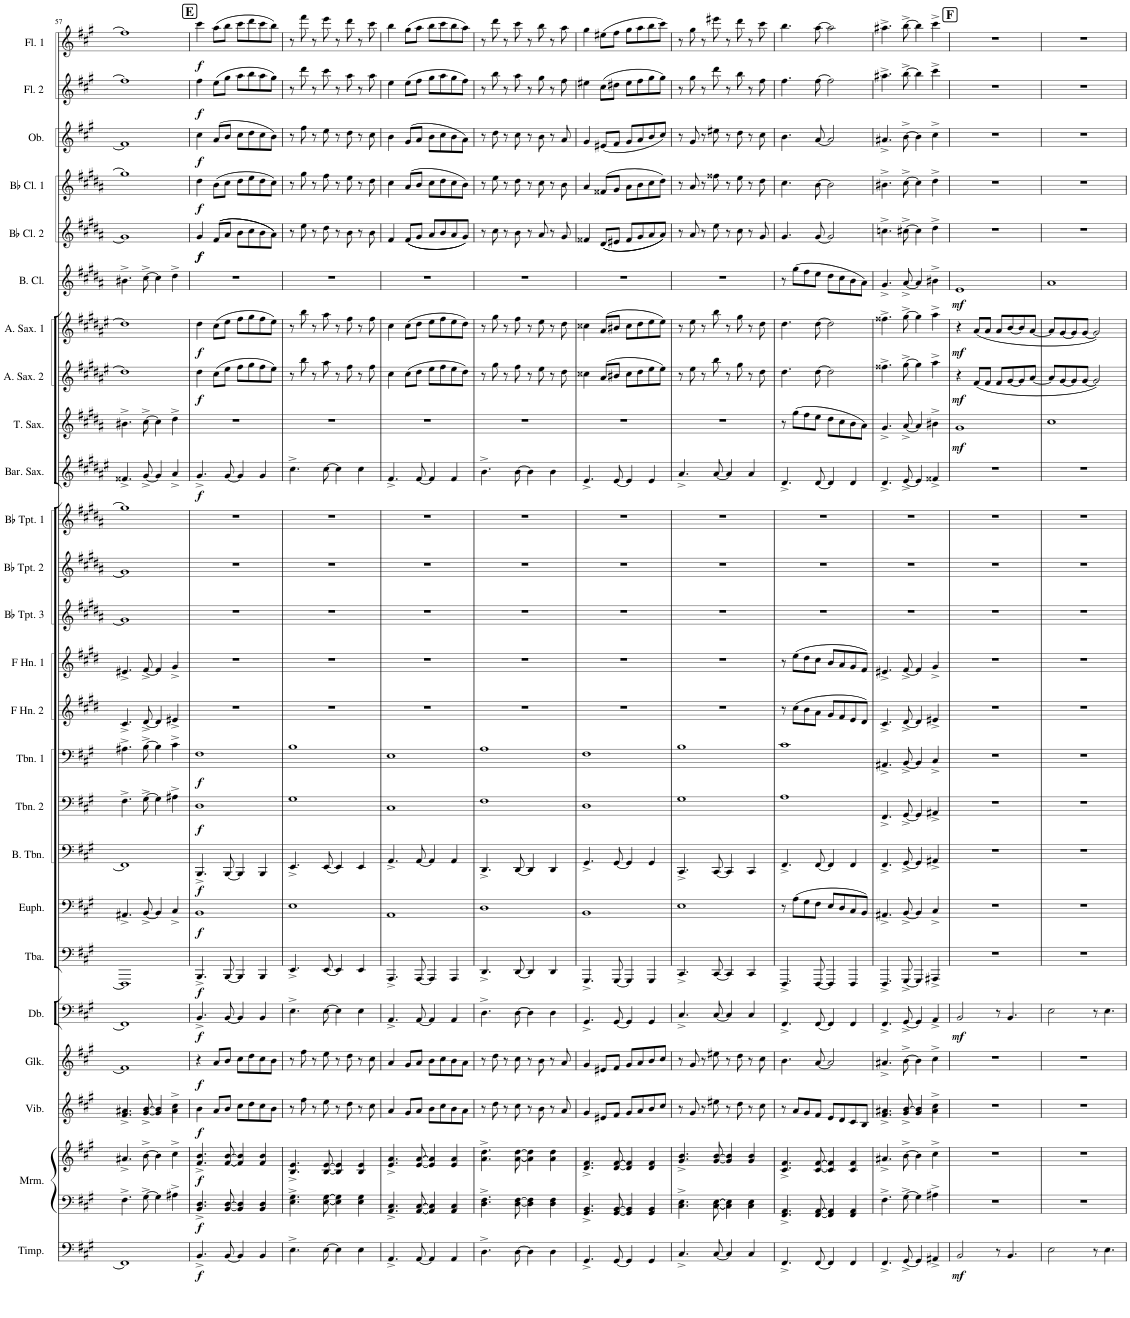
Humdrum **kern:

**kern	**dynam	**kern	**kern	**dynam	**kern	**dynam	**kern	**dynam	**kern	**dynam	**kern	**dynam	**kern	**dynam	**kern	**dynam	**kern	**dynam	**kern	**dynam	**kern	**kern	**kern	**kern	**kern	**kern	**dynam	**kern	**dynam	**kern	**dynam	**kern	**dynam	**kern	**dynam	**kern	**dynam	**kern	**dynam	**kern	**dynam	**kern	**dynam	**kern	**dynam
*part25	*part25	*part24	*part24	*part24	*part23	*part23	*part22	*part22	*part21	*part21	*part20	*part20	*part19	*part19	*part18	*part18	*part17	*part17	*part16	*part16	*part15	*part14	*part13	*part12	*part11	*part10	*part10	*part9	*part9	*part8	*part8	*part7	*part7	*part6	*part6	*part5	*part5	*part4	*part4	*part3	*part3	*part2	*part2	*part1	*part1
*staff26	*staff26	*staff25	*staff24	*staff24/25	*staff23	*staff23	*staff22	*staff22	*staff21	*staff21	*staff20	*staff20	*staff19	*staff19	*staff18	*staff18	*staff17	*staff17	*staff16	*staff16	*staff15	*staff14	*staff13	*staff12	*staff11	*staff10	*staff10	*staff9	*staff9	*staff8	*staff8	*staff7	*staff7	*staff6	*staff6	*staff5	*staff5	*staff4	*staff4	*staff3	*staff3	*staff2	*staff2	*staff1	*staff1
*I"Timpani	*	*I"Marimba	*	*	*I"Vibraphone	*	*I"Glockenspiel	*	*I"Double Bass	*	*I"Tuba	*	*I"Euphonium	*	*I"Bass Trombone	*	*I"Trombone 2	*	*I"Trombone 1	*	*I"F Horn 2	*I"F Horn 1	*I"Bb Trumpet 3	*I"Bb Trumpet 2	*I"Bb Trumpet 1	*I"Baritone Saxophone	*	*I"Tenor Saxophone	*	*I"Alto Saxophone 2	*	*I"Alto Saxophone 1	*	*I"Bass Clarinet	*	*I"Bb Clarinet 2	*	*I"Bb Clarinet 1	*	*I"Oboe	*	*I"Flute 2	*	*I"Flute 1	*
*I'Timp.	*	*I'Mrm.	*	*	*I'Vib.	*	*I'Glk.	*	*I'Db.	*	*I'Tba.	*	*I'Euph.	*	*I'B. Tbn.	*	*I'Tbn. 2	*	*I'Tbn. 1	*	*I'F Hn. 2	*I'F Hn. 1	*I'Bb Tpt. 3	*I'Bb Tpt. 2	*I'Bb Tpt. 1	*I'Bar. Sax.	*	*I'T. Sax.	*	*I'A. Sax. 2	*	*I'A. Sax. 1	*	*I'B. Cl.	*	*I'Bb Cl. 2	*	*I'Bb Cl. 1	*	*I'Ob.	*	*I'Fl. 2	*	*I'Fl. 1	*
!!LO:PB:g=z
*clefF4	*	*clefF4	*clefG2	*	*clefG2	*	*clefG2	*	*clefF4	*	*clefF4	*	*clefF4	*	*clefF4	*	*clefF4	*	*clefF4	*	*clefG2	*clefG2	*clefG2	*clefG2	*clefG2	*clefG2	*	*clefG2	*	*clefG2	*	*clefG2	*	*clefG2	*	*clefG2	*	*clefG2	*	*clefG2	*	*clefG2	*	*clefG2	*
*	*	*	*	*	*	*	*Trd-14c-24	*	*Trd7c12	*	*	*	*	*	*	*	*	*	*	*	*Trd4c7	*Trd4c7	*Trd1c2	*Trd1c2	*Trd1c2	*Trd12c21	*	*Trd8c14	*	*Trd5c9	*	*Trd5c9	*	*Trd8c14	*	*Trd1c2	*	*Trd1c2	*	*	*	*	*	*	*
*k[f#c#g#]	*	*k[f#c#g#]	*k[f#c#g#]	*	*k[f#c#g#]	*	*k[f#c#g#]	*	*k[f#c#g#]	*	*k[f#c#g#]	*	*k[f#c#g#]	*	*k[f#c#g#]	*	*k[f#c#g#]	*	*k[f#c#g#]	*	*k[f#c#g#d#]	*k[f#c#g#d#]	*k[f#c#g#d#a#]	*k[f#c#g#d#a#]	*k[f#c#g#d#a#]	*k[f#c#g#d#a#e#]	*	*k[f#c#g#d#a#]	*	*k[f#c#g#d#a#e#]	*	*k[f#c#g#d#a#e#]	*	*k[f#c#g#d#a#]	*	*k[f#c#g#d#a#]	*	*k[f#c#g#d#a#]	*	*k[f#c#g#]	*	*k[f#c#g#]	*	*k[f#c#g#]	*
*M4/4	*	*M4/4	*M4/4	*	*M4/4	*	*M4/4	*	*M4/4	*	*M4/4	*	*M4/4	*	*M4/4	*	*M4/4	*	*M4/4	*	*M4/4	*M4/4	*M4/4	*M4/4	*M4/4	*M4/4	*	*M4/4	*	*M4/4	*	*M4/4	*	*M4/4	*	*M4/4	*	*M4/4	*	*M4/4	*	*M4/4	*	*M4/4	*
=57	=57	=57	=57	=57	=57	=57	=57	=57	=57	=57	=57	=57	=57	=57	=57	=57	=57	=57	=57	=57	=57	=57	=57	=57	=57	=57	=57	=57	=57	=57	=57	=57	=57	=57	=57	=57	=57	=57	=57	=57	=57	=57	=57	=57	=57
1FF#]	.	4.F#^\	4.a#X^/	.	4.f#/^ 4.a#X/^	.	1f#]	.	1FF#]	.	1FFF#]	.	4.AA#X^/	.	1FF#]	.	4.F#^\	.	4.A#X^\	.	4.c#^/	4.e#X^/	1g#]	1g#]	1gg#]	4.f##X^/	.	4.b#X^\	.	1dd#]	.	1dd#]	.	4.b#X^\	.	1g#]	.	1gg#]	.	1f#]	.	1ff#]	.	1ff#]	.
.	.	[8G#^\	[8b^\	.	[8g#/^ [8b/^	.	.	.	.	.	.	.	[8BB^/	.	.	.	[8G#^\	.	[8B^\	.	[8d#^/	[8f#^/	.	.	.	[8g#^/	.	[8cc#^\	.	.	.	.	.	[8cc#^\	.	.	.	.	.	.	.	.	.	.	.
.	.	4G#\]	4b\]	.	4g#/] 4b/]	.	.	.	.	.	.	.	4BB/]	.	.	.	4G#\]	.	4B\]	.	4d#/]	4f#/]	.	.	.	4g#/]	.	4cc#\]	.	.	.	.	.	4cc#\]	.	.	.	.	.	.	.	.	.	.	.
.	.	4A#X^\	4cc#^\	.	4a#\^ 4cc#\^	.	.	.	.	.	.	.	4C#^/	.	.	.	4A#X^\	.	4c#^\	.	4e#X^/	4g#^/	.	.	.	4a#^/	.	4dd#^\	.	.	.	.	.	4dd#^\	.	.	.	.	.	.	.	.	.	.	.
!!LO:REH:place=s1:a:B:cj:fs=14:t=E
=58	=58	=58	=58	=58	=58	=58	=58	=58	=58	=58	=58	=58	=58	=58	=58	=58	=58	=58	=58	=58	=58	=58	=58	=58	=58	=58	=58	=58	=58	=58	=58	=58	=58	=58	=58	=58	=58	=58	=58	=58	=58	=58	=58	=58	=58
!	!LO:DY:b	!	!	!LO:DY:b=2	!	!	!	!	!	!	!	!	!	!	!	!	!	!	!	!	!	!	!	!	!	!	!	!	!	!	!	!	!	!	!	!	!	!	!	!	!	!	!	!	!
!	!	!	!	!LO:DY:n=1:b	!	!LO:DY:b	!	!LO:DY:b	!	!LO:DY:b	!	!LO:DY:b	!	!LO:DY:b	!	!LO:DY:b	!	!LO:DY:b	!	!LO:DY:b	!	!	!	!	!	!	!LO:DY:b	!	!	!	!LO:DY:b	!	!LO:DY:b	!	!	!	!LO:DY:b	!	!	!	!	!	!	!	!
!	!	!	!	!	!	!	!	!	!	!	!	!	!	!	!	!	!	!	!	!	!	!	!	!	!	!	!	!	!	!	!	!	!	!	!	!	!LO:DY:n=1:b	!	!LO:DY:b	!	!LO:DY:b	!	!LO:DY:b	!	!LO:DY:b
4.BB^/	f	4.BB/^ 4.D/^	4.f#/^ 4.b/^	f f	4b\	f	4r	f	4.BB^/	f	4.BBB^/	f	1BB	f	4.BBB^/	f	1D	f	1F#	f	1r	1r	1r	1r	1r	4.g#^/	f	1r	.	4dd#\	f	4dd#\	f	1r	.	4g#/	f f	4dd#\	f	4cc#\	f	4ff#\	f	4ccc#\	f
.	.	.	.	.	8a/L	.	8a/L	.	.	.	.	.	.	.	.	.	.	.	.	.	.	.	.	.	.	.	.	.	.	(8cc#\L	.	(8cc#\L	.	.	.	((8f#/L	.	(8b\L	.	(8a/L	.	(8ee\L	.	(8aa\L	.
[8BB/	.	[8BB/ [8D/	[8f#/ [8b/	.	8b/J	.	8b/J	.	[8BB/	.	[8BBB/	.	.	.	[8BBB/	.	.	.	.	.	.	.	.	.	.	[8g#/	.	.	.	8ee#\J	.	8ee#\J	.	.	.	8a#/J	.	8cc#\J	.	8b/J	.	8gg#\J	.	8bb\J	.
4BB/]	.	4BB/] 4D/]	4f#/] 4b/]	.	8cc#\L	.	8cc#\L	.	4BB/]	.	4BBB/]	.	.	.	4BBB/]	.	.	.	.	.	.	.	.	.	.	4g#/]	.	.	.	8ff#\L	.	8ff#\L	.	.	.	8b\L	.	8dd#\L	.	8cc#\L	.	8aa\L	.	8ccc#\L	.
.	.	.	.	.	8dd\	.	8dd\	.	.	.	.	.	.	.	.	.	.	.	.	.	.	.	.	.	.	.	.	.	.	8gg#\	.	8gg#\	.	.	.	8cc#\	.	8ee\	.	8dd\	.	8bb\	.	8ddd\	.
4BB/	.	4BB/ 4D/	4f#/ 4b/	.	8cc#\	.	8cc#\	.	4BB/	.	4BBB/	.	.	.	4BBB/	.	.	.	.	.	.	.	.	.	.	4g#/	.	.	.	8ff#\	.	8ff#\	.	.	.	8b\	.	8dd#\	.	8cc#\	.	8aa\	.	8ccc#\	.
.	.	.	.	.	8b\J	.	8b\J	.	.	.	.	.	.	.	.	.	.	.	.	.	.	.	.	.	.	.	.	.	.	8ee#\J)	.	8ee#\J)	.	.	.	8a#\J))	.	8cc#\J)	.	8b\J)	.	8gg#\J)	.	8bb\J)	.
=59	=59	=59	=59	=59	=59	=59	=59	=59	=59	=59	=59	=59	=59	=59	=59	=59	=59	=59	=59	=59	=59	=59	=59	=59	=59	=59	=59	=59	=59	=59	=59	=59	=59	=59	=59	=59	=59	=59	=59	=59	=59	=59	=59	=59	=59
4.E^\	.	4.E\^ 4.G#\^	4.B/^ 4.e/^	.	8r	.	8r	.	4.E^\	.	4.EE^/	.	1E	.	4.EE^/	.	1G#	.	1B	.	1r	1r	1r	1r	1r	4.cc#^\	.	1r	.	8r	.	8r	.	1r	.	8r	.	8r	.	8r	.	8r	.	8r	.
.	.	.	.	.	8ff#\	.	8ff#\	.	.	.	.	.	.	.	.	.	.	.	.	.	.	.	.	.	.	.	.	.	.	8bb\	.	8bb\	.	.	.	8ee\	.	8gg#\	.	8ff#\	.	8ddd\	.	8fff#\	.
.	.	.	.	.	8r	.	8r	.	.	.	.	.	.	.	.	.	.	.	.	.	.	.	.	.	.	.	.	.	.	8r	.	8r	.	.	.	8r	.	8r	.	8r	.	8r	.	8r	.
[8E\	.	[8E\ [8G#\	[8B/ [8e/	.	8ee\	.	8ee\	.	[8E\	.	[8EE/	.	.	.	[8EE/	.	.	.	.	.	.	.	.	.	.	[8cc#\	.	.	.	8aa#\	.	8aa#\	.	.	.	8dd#\	.	8ff#\	.	8ee\	.	8ccc#\	.	8eee\	.
4E\]	.	4E\] 4G#\]	4B/] 4e/]	.	8r	.	8r	.	4E\]	.	4EE/]	.	.	.	4EE/]	.	.	.	.	.	.	.	.	.	.	4cc#\]	.	.	.	8r	.	8r	.	.	.	8r	.	8r	.	8r	.	8r	.	8r	.
.	.	.	.	.	8dd\	.	8dd\	.	.	.	.	.	.	.	.	.	.	.	.	.	.	.	.	.	.	.	.	.	.	8ff#\	.	8ff#\	.	.	.	8b\	.	8ee\	.	8dd\	.	8aa\	.	8ddd\	.
4E\	.	4E\ 4G#\	4B/ 4e/	.	8r	.	8r	.	4E\	.	4EE/	.	.	.	4EE/	.	.	.	.	.	.	.	.	.	.	4cc#\	.	.	.	8r	.	8r	.	.	.	8r	.	8r	.	8r	.	8r	.	8r	.
.	.	.	.	.	8cc#\	.	8cc#\	.	.	.	.	.	.	.	.	.	.	.	.	.	.	.	.	.	.	.	.	.	.	8ff#\	.	8ff#\	.	.	.	8b\	.	8dd#\	.	8cc#\	.	8aa\	.	8ccc#\	.
=60	=60	=60	=60	=60	=60	=60	=60	=60	=60	=60	=60	=60	=60	=60	=60	=60	=60	=60	=60	=60	=60	=60	=60	=60	=60	=60	=60	=60	=60	=60	=60	=60	=60	=60	=60	=60	=60	=60	=60	=60	=60	=60	=60	=60	=60
4.AA^/	.	4.AA/^ 4.C#/^	4.e/^ 4.a/^	.	4a/	.	4a/	.	4.AA^/	.	4.AAA^/	.	1AA	.	4.AA^/	.	1C#	.	1E	.	1r	1r	1r	1r	1r	4.f#^/	.	1r	.	4cc#\	.	4cc#\	.	1r	.	4f#/	.	4cc#\	.	4b\	.	4ee\	.	4bb\	.
.	.	.	.	.	8g#/L	.	8g#/L	.	.	.	.	.	.	.	.	.	.	.	.	.	.	.	.	.	.	.	.	.	.	(8cc#\L	.	(8cc#\L	.	.	.	((8f#/L	.	(8a#/L	.	(8g#/L	.	(8ee\L	.	(8gg#\L	.
[8AA/	.	[8AA/ [8C#/	[8e/ [8a/	.	8a/J	.	8a/J	.	[8AA/	.	[8AAA/	.	.	.	[8AA/	.	.	.	.	.	.	.	.	.	.	[8f#/	.	.	.	8dd#\J	.	8dd#\J	.	.	.	8g#/J	.	8b/J	.	8a/J	.	8ff#\J	.	8aa\J	.
4AA/]	.	4AA/] 4C#/]	4e/] 4a/]	.	8b\L	.	8b\L	.	4AA/]	.	4AAA/]	.	.	.	4AA/]	.	.	.	.	.	.	.	.	.	.	4f#/]	.	.	.	8ee#\L	.	8ee#\L	.	.	.	8a#/L	.	8cc#\L	.	8b\L	.	8gg#\L	.	8bb\L	.
.	.	.	.	.	8cc#\	.	8cc#\	.	.	.	.	.	.	.	.	.	.	.	.	.	.	.	.	.	.	.	.	.	.	8ff#\	.	8ff#\	.	.	.	8b/	.	8dd#\	.	8cc#\	.	8aa\	.	8ccc#\	.
4AA/	.	4AA/ 4C#/	4e/ 4a/	.	8b\	.	8b\	.	4AA/	.	4AAA/	.	.	.	4AA/	.	.	.	.	.	.	.	.	.	.	4f#/	.	.	.	8ee#\	.	8ee#\	.	.	.	8a#/	.	8cc#\	.	8b\	.	8gg#\	.	8bb\	.
.	.	.	.	.	8a\J	.	8a\J	.	.	.	.	.	.	.	.	.	.	.	.	.	.	.	.	.	.	.	.	.	.	8dd#\J)	.	8dd#\J)	.	.	.	8g#/J))	.	8b\J)	.	8a\J)	.	8ff#\J)	.	8aa\J)	.
=61	=61	=61	=61	=61	=61	=61	=61	=61	=61	=61	=61	=61	=61	=61	=61	=61	=61	=61	=61	=61	=61	=61	=61	=61	=61	=61	=61	=61	=61	=61	=61	=61	=61	=61	=61	=61	=61	=61	=61	=61	=61	=61	=61	=61	=61
4.D^\	.	4.D\^ 4.F#\^	4.a\^ 4.dd\^	.	8r	.	8r	.	4.D^\	.	4.DD^/	.	1D	.	4.DD^/	.	1F#	.	1A	.	1r	1r	1r	1r	1r	4.b^\	.	1r	.	8r	.	8r	.	1r	.	8r	.	8r	.	8r	.	8r	.	8r	.
.	.	.	.	.	8dd\	.	8dd\	.	.	.	.	.	.	.	.	.	.	.	.	.	.	.	.	.	.	.	.	.	.	8gg#\	.	8gg#\	.	.	.	8cc#\	.	8ee\	.	8dd\	.	8bb\	.	8ddd\	.
.	.	.	.	.	8r	.	8r	.	.	.	.	.	.	.	.	.	.	.	.	.	.	.	.	.	.	.	.	.	.	8r	.	8r	.	.	.	8r	.	8r	.	8r	.	8r	.	8r	.
[8D\	.	[8D\ [8F#\	[8a\ [8dd\	.	8cc#\	.	8cc#\	.	[8D\	.	[8DD/	.	.	.	[8DD/	.	.	.	.	.	.	.	.	.	.	[8b\	.	.	.	8ff#\	.	8ff#\	.	.	.	8b\	.	8dd#\	.	8cc#\	.	8aa\	.	8ccc#\	.
4D\]	.	4D\] 4F#\]	4a\] 4dd\]	.	8r	.	8r	.	4D\]	.	4DD/]	.	.	.	4DD/]	.	.	.	.	.	.	.	.	.	.	4b\]	.	.	.	8r	.	8r	.	.	.	8r	.	8r	.	8r	.	8r	.	8r	.
.	.	.	.	.	8b\	.	8b\	.	.	.	.	.	.	.	.	.	.	.	.	.	.	.	.	.	.	.	.	.	.	8ee#\	.	8ee#\	.	.	.	8a#/	.	8cc#\	.	8b\	.	8gg#\	.	8bb\	.
4D\	.	4D\ 4F#\	4a\ 4dd\	.	8r	.	8r	.	4D\	.	4DD/	.	.	.	4DD/	.	.	.	.	.	.	.	.	.	.	4b\	.	.	.	8r	.	8r	.	.	.	8r	.	8r	.	8r	.	8r	.	8r	.
.	.	.	.	.	8a/	.	8a/	.	.	.	.	.	.	.	.	.	.	.	.	.	.	.	.	.	.	.	.	.	.	8dd#\	.	8dd#\	.	.	.	8g#/	.	8b\	.	8a/	.	8ff#\	.	8aa\	.
=62	=62	=62	=62	=62	=62	=62	=62	=62	=62	=62	=62	=62	=62	=62	=62	=62	=62	=62	=62	=62	=62	=62	=62	=62	=62	=62	=62	=62	=62	=62	=62	=62	=62	=62	=62	=62	=62	=62	=62	=62	=62	=62	=62	=62	=62
4.GG#^/	.	4.GG#/^ 4.BB/^	4.d/^ 4.f#/^	.	4g#/	.	4g#/	.	4.GG#^/	.	4.GGG#^/	.	1BB	.	4.GG#^/	.	1D	.	1F#	.	1r	1r	1r	1r	1r	4.e#^/	.	1r	.	4cc##X\	.	4cc##X\	.	1r	.	4f##X/	.	4a#/	.	4g#/	.	4ee#X\	.	4gg#\	.
.	.	.	.	.	8e#X/L	.	8e#X/L	.	.	.	.	.	.	.	.	.	.	.	.	.	.	.	.	.	.	.	.	.	.	(8a#/L	.	(8a#/L	.	.	.	((8d#/L	.	(8f##X/L	.	(8e#X/L	.	(8cc#\L	.	(8ee#X\L	.
[8GG#/	.	[8GG#/ [8BB/	[8d/ [8f#/	.	8f#/J	.	8f#/J	.	[8GG#/	.	[8GGG#/	.	.	.	[8GG#/	.	.	.	.	.	.	.	.	.	.	[8e#/	.	.	.	8b#X/J	.	8b#X/J	.	.	.	8e#X/J	.	8g#/J	.	8f#/J	.	8dd#X\J	.	8ff#\J	.
4GG#/]	.	4GG#/] 4BB/]	4d/] 4f#/]	.	8g#/L	.	8g#/L	.	4GG#/]	.	4GGG#/]	.	.	.	4GG#/]	.	.	.	.	.	.	.	.	.	.	4e#/]	.	.	.	8cc##\L	.	8cc##\L	.	.	.	8f##/L	.	8a#\L	.	8g#/L	.	8ee#\L	.	8gg#\L	.
.	.	.	.	.	8a/	.	8a/	.	.	.	.	.	.	.	.	.	.	.	.	.	.	.	.	.	.	.	.	.	.	8dd#\	.	8dd#\	.	.	.	8g#/	.	8b\	.	8a/	.	8ff#\	.	8aa\	.
4GG#/	.	4GG#/ 4BB/	4d/ 4f#/	.	8b/	.	8b/	.	4GG#/	.	4GGG#/	.	.	.	4GG#/	.	.	.	.	.	.	.	.	.	.	4e#/	.	.	.	8ee#\	.	8ee#\	.	.	.	8a#/	.	8cc#\	.	8b/	.	8gg#\	.	8bb\	.
.	.	.	.	.	8cc#/J	.	8cc#/J	.	.	.	.	.	.	.	.	.	.	.	.	.	.	.	.	.	.	.	.	.	.	8ee#\J)	.	8ee#\J)	.	.	.	8a#/J))	.	8dd#\J)	.	8cc#/J)	.	8gg#\J)	.	8ccc#\J)	.
=63	=63	=63	=63	=63	=63	=63	=63	=63	=63	=63	=63	=63	=63	=63	=63	=63	=63	=63	=63	=63	=63	=63	=63	=63	=63	=63	=63	=63	=63	=63	=63	=63	=63	=63	=63	=63	=63	=63	=63	=63	=63	=63	=63	=63	=63
4.C#^/	.	4.C#\^ 4.E\^	4.g#/^ 4.b/^	.	8r	.	8r	.	4.C#^/	.	4.CC#^/	.	1E	.	4.CC#^/	.	1G#	.	1B	.	1r	1r	1r	1r	1r	4.a#^/	.	1r	.	8r	.	8r	.	1r	.	8r	.	8r	.	8r	.	8r	.	8r	.
.	.	.	.	.	8g#/	.	8g#/	.	.	.	.	.	.	.	.	.	.	.	.	.	.	.	.	.	.	.	.	.	.	8ee#\	.	8ee#\	.	.	.	8a#/	.	8a#/	.	8g#/	.	8gg#\	.	8gg#\	.
.	.	.	.	.	8r	.	8r	.	.	.	.	.	.	.	.	.	.	.	.	.	.	.	.	.	.	.	.	.	.	8r	.	8r	.	.	.	8r	.	8r	.	8r	.	8r	.	8r	.
[8C#/	.	[8C#\ [8E\	[8g#/ [8b/	.	8ee#X\	.	8ee#X\	.	[8C#/	.	[8CC#/	.	.	.	[8CC#/	.	.	.	.	.	.	.	.	.	.	[8a#/	.	.	.	8bb\	.	8bb\	.	.	.	8ee\	.	8ff##X\	.	8ee#X\	.	8ddd\	.	8eee#X\	.
4C#/]	.	4C#\] 4E\]	4g#/] 4b/]	.	8r	.	8r	.	4C#/]	.	4CC#/]	.	.	.	4CC#/]	.	.	.	.	.	.	.	.	.	.	4a#/]	.	.	.	8r	.	8r	.	.	.	8r	.	8r	.	8r	.	8r	.	8r	.
.	.	.	.	.	8dd\	.	8dd\	.	.	.	.	.	.	.	.	.	.	.	.	.	.	.	.	.	.	.	.	.	.	8gg#\	.	8gg#\	.	.	.	8cc#\	.	8ee\	.	8dd\	.	8bb\	.	8ddd\	.
4C#/	.	4C#\ 4E\	4g#/ 4b/	.	8r	.	8r	.	4C#/	.	4CC#/	.	.	.	4CC#/	.	.	.	.	.	.	.	.	.	.	4a#/	.	.	.	8r	.	8r	.	.	.	8r	.	8r	.	8r	.	8r	.	8r	.
.	.	.	.	.	8cc#\	.	8cc#\	.	.	.	.	.	.	.	.	.	.	.	.	.	.	.	.	.	.	.	.	.	.	8dd#\	.	8dd#\	.	.	.	8g#/	.	8dd#\	.	8cc#\	.	8ff#\	.	8ccc#\	.
=64	=64	=64	=64	=64	=64	=64	=64	=64	=64	=64	=64	=64	=64	=64	=64	=64	=64	=64	=64	=64	=64	=64	=64	=64	=64	=64	=64	=64	=64	=64	=64	=64	=64	=64	=64	=64	=64	=64	=64	=64	=64	=64	=64	=64	=64
4.FF#^/	.	4.FF#/^ 4.AA/^	4.c#/^ 4.f#/^	.	8r	.	4.b\	.	4.FF#^/	.	4.FFF#^/	.	8r	.	4.FF#^/	.	1A	.	1c#	.	8r	8r	1r	1r	1r	4.d#^/	.	8r	.	4.dd#\	.	4.dd#\	.	8r	.	4.g#/	.	4.cc#\	.	4.b\	.	4.ff#\	.	4.bb\	.
.	.	.	.	.	8a/L	.	.	.	.	.	.	.	(8A\L	.	.	.	.	.	.	.	(8cc#\L	(8ee\L	.	.	.	.	.	(8gg#\L	.	.	.	.	.	(8gg#\L	.	.	.	.	.	.	.	.	.	.	.
.	.	.	.	.	8g#/	.	.	.	.	.	.	.	8G#\	.	.	.	.	.	.	.	8b\	8dd#\	.	.	.	.	.	8ff#\	.	.	.	.	.	8ff#\	.	.	.	.	.	.	.	.	.	.	.
[8FF#/	.	[8FF#/ [8AA/	[8c#/ [8f#/	.	8f#/J	.	[8a/	.	[8FF#/	.	[8FFF#/	.	8F#\J	.	[8FF#/	.	.	.	.	.	8a\J	8cc#\J	.	.	.	[8d#/	.	8ee\J	.	[8dd#\	.	[8dd#\	.	8ee\J	.	[8g#/	.	[8b\	.	[8a/	.	[8ff#\	.	[8aa\	.
4FF#/]	.	4FF#/] 4AA/]	4c#/] 4f#/]	.	8e/L	.	2a/]	.	4FF#/]	.	4FFF#/]	.	8E/L	.	4FF#/]	.	.	.	.	.	8g#/L	8b/L	.	.	.	4d#/]	.	8dd#\L	.	2dd#\]	.	2dd#\]	.	8dd#\L	.	2g#/]	.	2b\]	.	2a/]	.	2ff#\]	.	2aa\]	.
.	.	.	.	.	8d/	.	.	.	.	.	.	.	8D/	.	.	.	.	.	.	.	8f#/	8a/	.	.	.	.	.	8cc#\	.	.	.	.	.	8cc#\	.	.	.	.	.	.	.	.	.	.	.
4FF#/	.	4FF#/ 4AA/	4c#/ 4f#/	.	8c#/	.	.	.	4FF#/	.	4FFF#/	.	8C#/	.	4FF#/	.	.	.	.	.	8e/	8g#/	.	.	.	4d#/	.	8b\	.	.	.	.	.	8b\	.	.	.	.	.	.	.	.	.	.	.
.	.	.	.	.	8B/J	.	.	.	.	.	.	.	8BB/J)	.	.	.	.	.	.	.	8d#/J)	8f#/J)	.	.	.	.	.	8a#\J)	.	.	.	.	.	8a#\J)	.	.	.	.	.	.	.	.	.	.	.
=65	=65	=65	=65	=65	=65	=65	=65	=65	=65	=65	=65	=65	=65	=65	=65	=65	=65	=65	=65	=65	=65	=65	=65	=65	=65	=65	=65	=65	=65	=65	=65	=65	=65	=65	=65	=65	=65	=65	=65	=65	=65	=65	=65	=65	=65
4.FF#^/	.	4.F#^\	4.a#X^/	.	4.f#/^ 4.a#X/^	.	4.a#X^/	.	4.FF#^/	.	4.FFF#^/	.	4.AA#X^/	.	4.FF#^/	.	4.FF#^/	.	4.AA#X^/	.	4.c#^/	4.e#X^/	1r	1r	1r	4.d#^/	.	4.g#^/	.	4.ff##X^\	.	4.ff##X^\	.	4.g#^/	.	4.ccn^\	.	4.b#X^\	.	4.a#X^/	.	4.aa#X^\	.	4.aa#X^\	.
[8GG#^/	.	[8G#^\	[8b^\	.	8g#/^ [8b/^	.	[8b^\	.	[8GG#^/	.	[8GGG#^/	.	[8BB^/	.	[8GG#^/	.	[8GG#^/	.	[8BB^/	.	[8d#^/	[8f#^/	.	.	.	[8e#^/	.	[8a#^/	.	[8gg#^\	.	[8gg#^\	.	[8a#^/	.	[8cc#X^\	.	[8cc#^\	.	[8b^\	.	[8bb^\	.	[8bb^\	.
4GG#/]	.	4G#\]	4b\]	.	4g#/ 4b/]	.	4b\]	.	4GG#/]	.	4GGG#/]	.	4BB/]	.	4GG#/]	.	4GG#/]	.	4BB/]	.	4d#/]	4f#/]	.	.	.	4e#/]	.	4a#/]	.	4gg#\]	.	4gg#\]	.	4a#/]	.	4cc#\]	.	4cc#\]	.	4b\]	.	4bb\]	.	4bb\]	.
4AA#X^/	.	4A#X^\	4cc#^\	.	4a#\^ 4cc#\^	.	4cc#^\	.	4AA^/	.	4AAA#X^/	.	4C#^/	.	4AA#X^/	.	4AA#X^/	.	4C#^/	.	4e#X^/	4g#^/	.	.	.	4f##X^/	.	4b#X^\	.	4aa#^\	.	4aa#^\	.	4b#X^\	.	4dd#^\	.	4dd#^\	.	4cc#^\	.	4ccc#^\	.	4ccc#^\	.
!!LO:REH:place=s1:a:B:cj:fs=14:t=F
=66	=66	=66	=66	=66	=66	=66	=66	=66	=66	=66	=66	=66	=66	=66	=66	=66	=66	=66	=66	=66	=66	=66	=66	=66	=66	=66	=66	=66	=66	=66	=66	=66	=66	=66	=66	=66	=66	=66	=66	=66	=66	=66	=66	=66	=66
!	!LO:DY:b	!	!	!	!	!	!	!	!	!LO:DY:b	!	!	!	!	!	!	!	!	!	!	!	!	!	!	!	!	!	!	!LO:DY:b	!	!LO:DY:b	!	!LO:DY:b	!	!LO:DY:b	!	!	!	!	!	!	!	!	!	!
2BB/	mf	1r	1r	.	1r	.	1r	.	2BB/	mf	1r	.	1r	.	1r	.	1r	.	1r	.	1r	1r	1r	1r	1r	1r	.	1g#	mf	4r	mf	4r	mf	1e	mf	1r	.	1r	.	1r	.	1r	.	1r	.
.	.	.	.	.	.	.	.	.	.	.	.	.	.	.	.	.	.	.	.	.	.	.	.	.	.	.	.	.	.	(8f#/L	.	(8a#/L	.	.	.	.	.	.	.	.	.	.	.	.	.
.	.	.	.	.	.	.	.	.	.	.	.	.	.	.	.	.	.	.	.	.	.	.	.	.	.	.	.	.	.	8f#/J	.	8a#/J	.	.	.	.	.	.	.	.	.	.	.	.	.
8r	.	.	.	.	.	.	.	.	8r	.	.	.	.	.	.	.	.	.	.	.	.	.	.	.	.	.	.	.	.	8f#/L	.	8a#/L	.	.	.	.	.	.	.	.	.	.	.	.	.
4.BB/	.	.	.	.	.	.	.	.	4.BB/	.	.	.	.	.	.	.	.	.	.	.	.	.	.	.	.	.	.	.	.	[8g#/	.	[8b/	.	.	.	.	.	.	.	.	.	.	.	.	.
.	.	.	.	.	.	.	.	.	.	.	.	.	.	.	.	.	.	.	.	.	.	.	.	.	.	.	.	.	.	8g#/]	.	8b/]	.	.	.	.	.	.	.	.	.	.	.	.	.
.	.	.	.	.	.	.	.	.	.	.	.	.	.	.	.	.	.	.	.	.	.	.	.	.	.	.	.	.	.	[8a#/J	.	[8a#/J	.	.	.	.	.	.	.	.	.	.	.	.	.
=67	=67	=67	=67	=67	=67	=67	=67	=67	=67	=67	=67	=67	=67	=67	=67	=67	=67	=67	=67	=67	=67	=67	=67	=67	=67	=67	=67	=67	=67	=67	=67	=67	=67	=67	=67	=67	=67	=67	=67	=67	=67	=67	=67	=67	=67
2E\	.	1r	1r	.	1r	.	1r	.	2E\	.	1r	.	1r	.	1r	.	1r	.	1r	.	1r	1r	1r	1r	1r	1r	.	1cc#	.	8a#/L]	.	8a#/L]	.	1a#	.	1r	.	1r	.	1r	.	1r	.	1r	.
.	.	.	.	.	.	.	.	.	.	.	.	.	.	.	.	.	.	.	.	.	.	.	.	.	.	.	.	.	.	[8g#/	.	[8g#/	.	.	.	.	.	.	.	.	.	.	.	.	.
.	.	.	.	.	.	.	.	.	.	.	.	.	.	.	.	.	.	.	.	.	.	.	.	.	.	.	.	.	.	8g#/]	.	8g#/]	.	.	.	.	.	.	.	.	.	.	.	.	.
.	.	.	.	.	.	.	.	.	.	.	.	.	.	.	.	.	.	.	.	.	.	.	.	.	.	.	.	.	.	[8g#/J	.	[8g#/J	.	.	.	.	.	.	.	.	.	.	.	.	.
8r	.	.	.	.	.	.	.	.	8r	.	.	.	.	.	.	.	.	.	.	.	.	.	.	.	.	.	.	.	.	2g#/])	.	2g#/])	.	.	.	.	.	.	.	.	.	.	.	.	.
4.E\	.	.	.	.	.	.	.	.	4.E\	.	.	.	.	.	.	.	.	.	.	.	.	.	.	.	.	.	.	.	.	.	.	.	.	.	.	.	.	.	.	.	.	.	.	.	.
=	=	=	=	=	=	=	=	=	=	=	=	=	=	=	=	=	=	=	=	=	=	=	=	=	=	=	=	=	=	=	=	=	=	=	=	=	=	=	=	=	=	=	=	=	=
*-	*-	*-	*-	*-	*-	*-	*-	*-	*-	*-	*-	*-	*-	*-	*-	*-	*-	*-	*-	*-	*-	*-	*-	*-	*-	*-	*-	*-	*-	*-	*-	*-	*-	*-	*-	*-	*-	*-	*-	*-	*-	*-	*-	*-	*-
